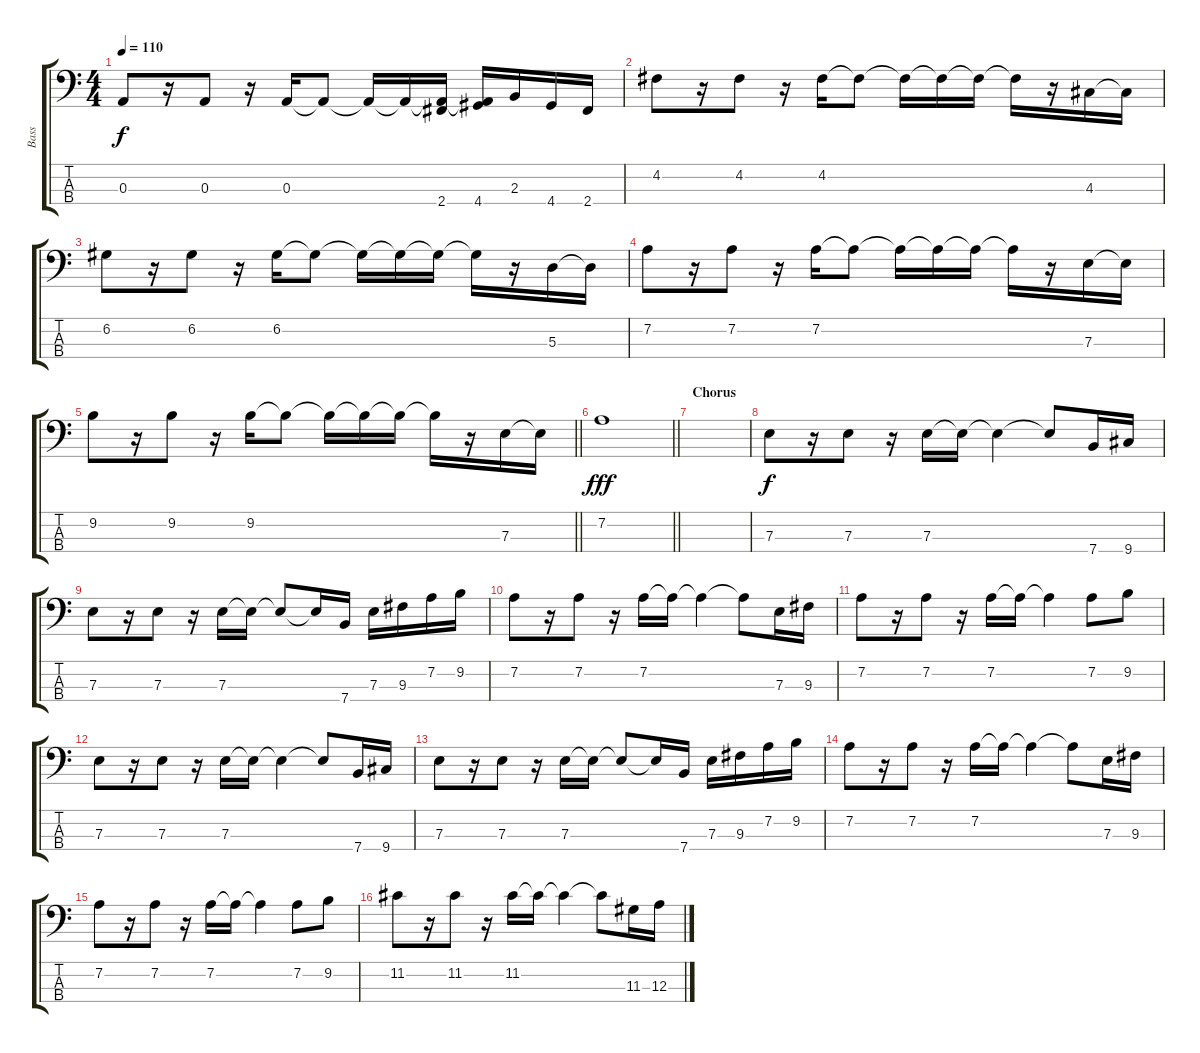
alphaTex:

\track ("Bass" "Bass") {instrument electricbassfinger}
\staff {score tabs}
\tuning (G2 D2 A1 E1) {hide}
\ts (4 4)
\tempo 110
\clef f4
\ks c
0.3.8{dy f} r.16 0.3.8 r.16 0.3.16 0.3{t}.8 0.3{t}.16 0.3{t}.16 (0.3{t} 2.4).16 (0.3{t} 4.4).16 2.3.16 4.4.16 2.4.16 |
4.2.8 r.16 4.2.8 r.16 4.2.16 4.2{t}.8 4.2{t}.16 4.2{t}.16 4.2{t}.16 4.2{t}.16 r.16 4.3.16 4.3{t}.16 |
6.2.8 r.16 6.2.8 r.16 6.2.16 6.2{t}.8 6.2{t}.16 6.2{t}.16 6.2{t}.16 6.2{t}.16 r.16 5.3.16 5.3{t}.16 |
7.2.8 r.16 7.2.8 r.16 7.2.16 7.2{t}.8 7.2{t}.16 7.2{t}.16 7.2{t}.16 7.2{t}.16 r.16 7.3.16 7.3{t}.16 |
\barLineRight lightlight
9.2.8 r.16 9.2.8 r.16 9.2.16 9.2{t}.8 9.2{t}.16 9.2{t}.16 9.2{t}.16 9.2{t}.16 r.16 7.3.16 7.3{t}.16 |
\barLineRight lightlight
7.2.1{dy fff} |
\section ("" "Chorus")
|
7.3.8{dy f} r.16 7.3.8 r.16 7.3.16 7.3{t}.16 7.3{t}.4 7.3{t}.8 7.4.16 9.4.16 |
7.3.8 r.16 7.3.8 r.16 7.3.16 7.3{t}.16 7.3{t}.8 7.3{t}.16 7.4.16 7.3.16 9.3.16 7.2.16 9.2.16 |
7.2.8 r.16 7.2.8 r.16 7.2.16 7.2{t}.16 7.2{t}.4 7.2{t}.8 7.3.16 9.3.16 |
7.2.8 r.16 7.2.8 r.16 7.2.16 7.2{t}.16 7.2{t}.4 7.2.8 9.2.8 |
7.3.8 r.16 7.3.8 r.16 7.3.16 7.3{t}.16 7.3{t}.4 7.3{t}.8 7.4.16 9.4.16 |
7.3.8 r.16 7.3.8 r.16 7.3.16 7.3{t}.16 7.3{t}.8 7.3{t}.16 7.4.16 7.3.16 9.3.16 7.2.16 9.2.16 |
7.2.8 r.16 7.2.8 r.16 7.2.16 7.2{t}.16 7.2{t}.4 7.2{t}.8 7.3.16 9.3.16 |
7.2.8 r.16 7.2.8 r.16 7.2.16 7.2{t}.16 7.2{t}.4 7.2.8 9.2.8 |
11.2.8 r.16 11.2.8 r.16 11.2.16 11.2{t}.16 11.2{t}.4 11.2{t}.8 11.3.16 12.3.16
